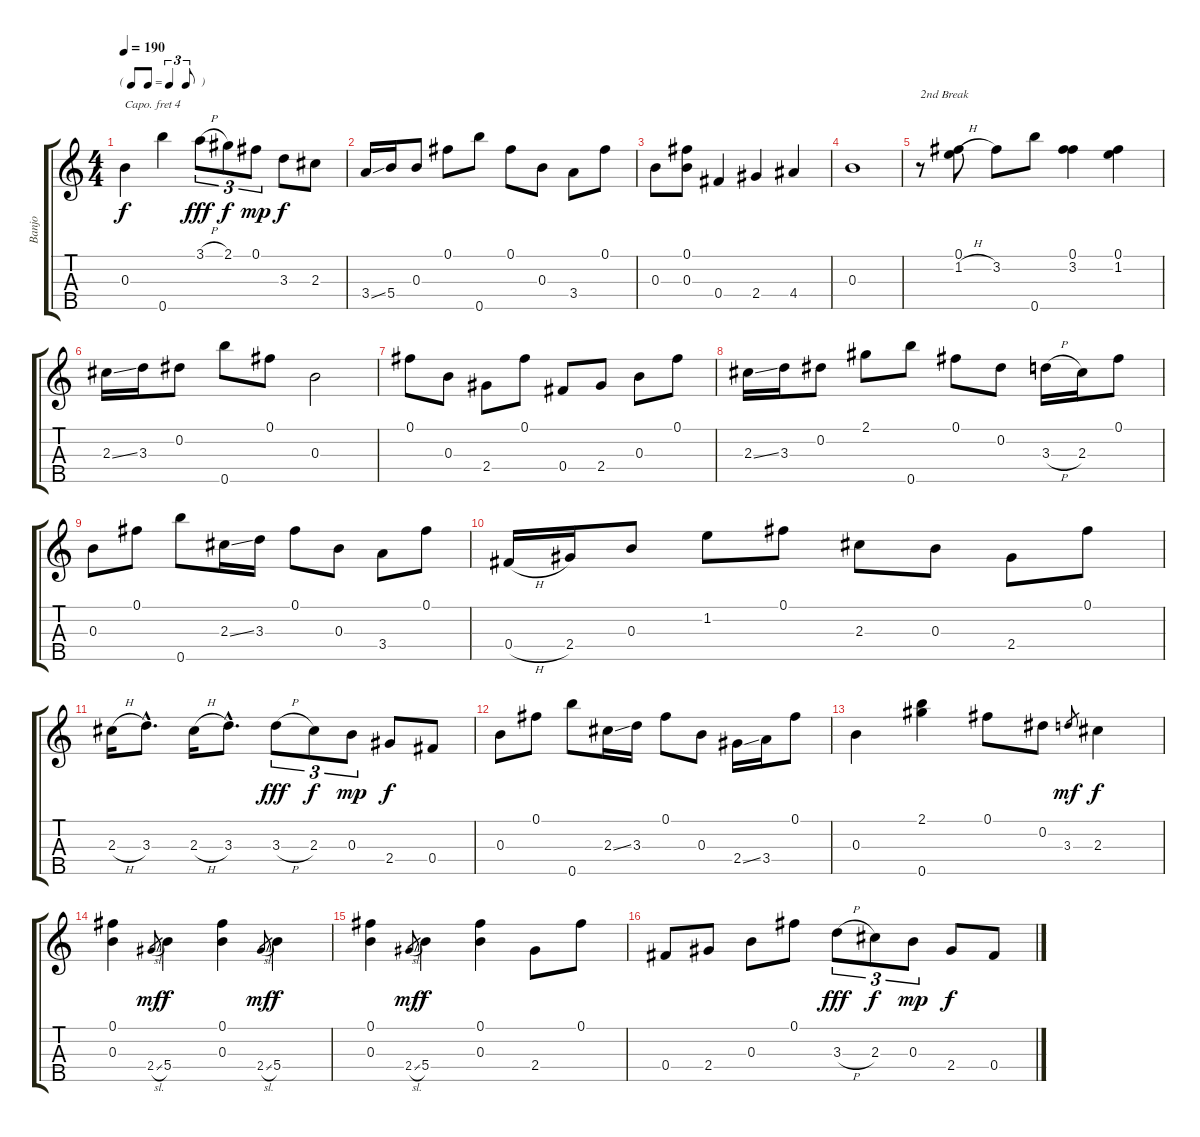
\track ("Banjo" "Banjo") {instrument banjo}
\staff {score tabs}
\capo 4
\tuning (D4 B3 G3 D3 G4) {hide}
\displaytranspose 12
\ts (4 4)
\tf triplet8th
\tempo 190
\clef g2
\ks c
0.3.4{dy f} 0.5.4 3.1{h}.8{tu (3 2) dy fff} 2.1.8{tu (3 2) dy f} 0.1.8{tu (3 2) dy mp} 3.3.8{dy f} 2.3.8 |
3.4{ss}.16 5.4.16 0.3.8 0.1.8 0.5.8 0.1.8 0.3.8 3.4.8 0.1.8 |
0.3.8 (0.1 0.3).8 0.4.4 2.4.4 4.4.4 |
0.3.1 |
r.8{txt "2nd Break"} (0.1 1.2{h}).8 3.2.8 0.5.8 (0.1 3.2).4 (0.1 1.2).4 |
2.3{ss}.16 3.3.16 0.2.8 0.5.8 0.1.8 0.3.2 |
0.1.8 0.3.8 2.4.8 0.1.8 0.4.8 2.4.8 0.3.8 0.1.8 |
2.3{ss}.16 3.3.16 0.2.8 2.1.8 0.5.8 0.1.8 0.2.8 3.3{h}.16 2.3.16 0.1.8 |
0.3.8 0.1.8 0.5.8 2.3{ss}.16 3.3.16 0.1.8 0.3.8 3.4.8 0.1.8 |
0.4{h}.16 2.4.16 0.3.8 1.2.8 0.1.8 2.3.8 0.3.8 2.4.8 0.1.8 |
2.3{h}.16 3.3{hac}.8{d} 2.3{h}.16 3.3{hac}.8{d} 3.3{h}.8{tu (3 2) dy fff} 2.3.8{tu (3 2) dy f} 0.3.8{tu (3 2) dy mp} 2.4.8{dy f} 0.4.8 |
0.3.8 0.1.8 0.5.8 2.3{ss}.16 3.3.16 0.1.8 0.3.8 2.4{ss}.16 3.4.16 0.1.8 |
0.3.4 (2.1 0.5).4 0.1.8 0.2.8 3.3.8{gr dy mf} 2.3.4{dy f} |
(0.1 0.3).4 2.4{sl}.8{gr dy mf} 5.4.4{dy f} (0.1 0.3).4 2.4{sl}.8{gr dy mf} 5.4.4{dy f} |
(0.1 0.3).4 2.4{sl}.8{gr dy mf} 5.4.4{dy f} (0.1 0.3).4 2.4.8 0.1.8 |
0.4.8 2.4.8 0.3.8 0.1.8 3.3{h}.8{tu (3 2) dy fff} 2.3.8{tu (3 2) dy f} 0.3.8{tu (3 2) dy mp} 2.4.8{dy f} 0.4.8
